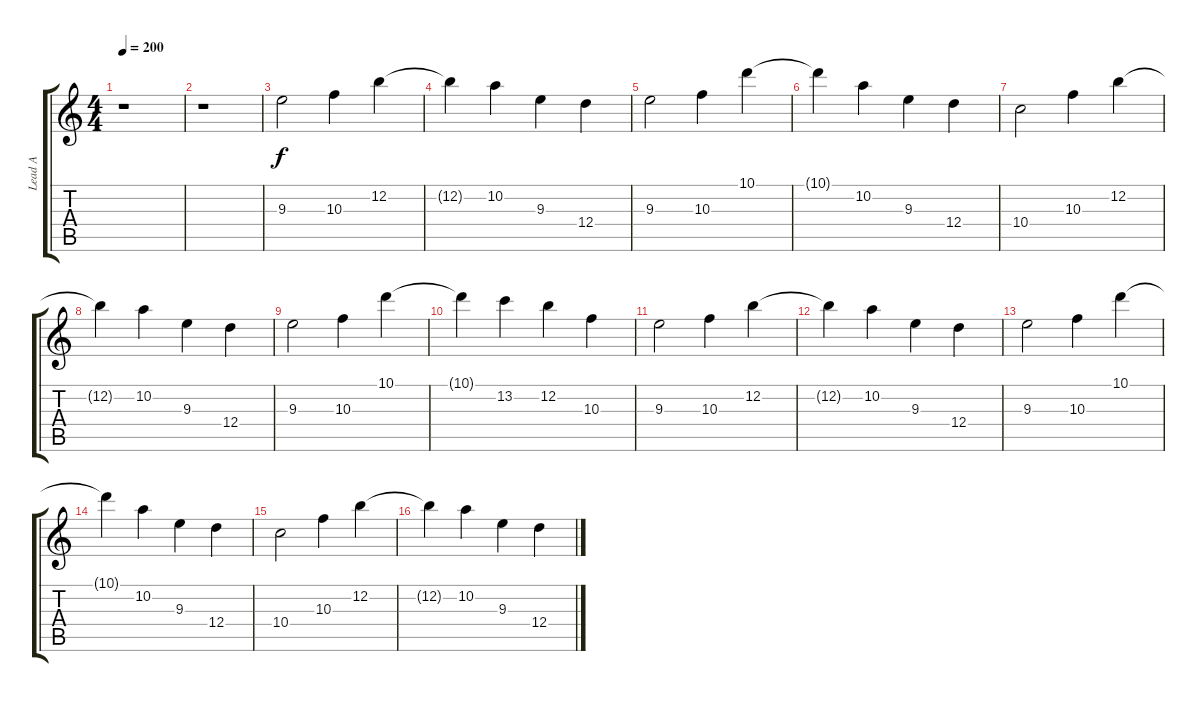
\track ("Lead A" "Lead A") {instrument distortionguitar}
\staff {score tabs}
\tuning (E4 B3 G3 D3 A2 E2) {hide}
\ts (4 4)
\tempo 200
\clef g2
\ks c
r.1{dy f} |
r.1 |
9.3.2 10.3.4 12.2.4 |
12.2{t}.4 10.2.4 9.3.4 12.4.4 |
9.3.2 10.3.4 10.1.4 |
10.1{t}.4 10.2.4 9.3.4 12.4.4 |
10.4.2 10.3.4 12.2.4 |
12.2{t}.4 10.2.4 9.3.4 12.4.4 |
9.3.2 10.3.4 10.1.4 |
10.1{t}.4 13.2.4 12.2.4 10.3.4 |
9.3.2 10.3.4 12.2.4 |
12.2{t}.4 10.2.4 9.3.4 12.4.4 |
9.3.2 10.3.4 10.1.4 |
10.1{t}.4 10.2.4 9.3.4 12.4.4 |
10.4.2 10.3.4 12.2.4 |
12.2{t}.4 10.2.4 9.3.4 12.4.4
